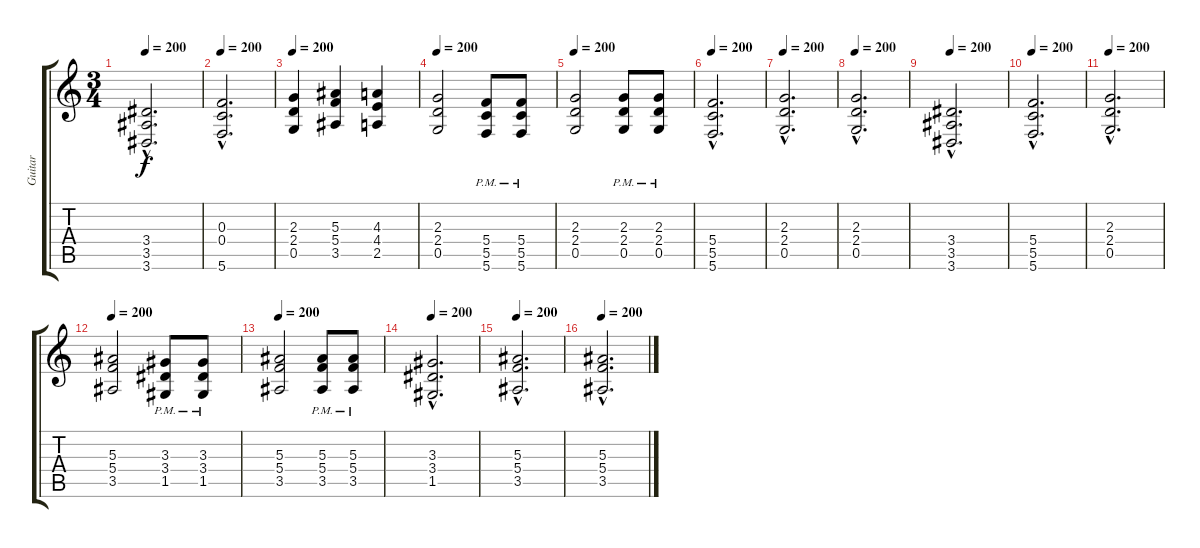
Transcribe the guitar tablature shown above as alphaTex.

\track ("Guitar" "Guitar") {instrument distortionguitar}
\staff {score tabs}
\tuning (D4 A3 F3 C3 G2 C2) {hide}
\ts (3 4)
\tempo 200
\clef g2
\ks c
(3.4{hac} 3.5{hac} 3.6{hac}).2{d dy f} |
\tempo 200
(0.3{hac} 0.4{hac} 5.6{hac}).2{d} |
\tempo 200
(2.3 2.4 0.5).4 (5.3 5.4 3.5).4 (4.3 4.4 2.5).4 |
\tempo 200
(2.3 2.4 0.5).2{volume 15 balance 8 instrument distortionguitar} (5.4{pm} 5.5{pm} 5.6{pm}).8 (5.4{pm} 5.5{pm} 5.6{pm}).8 |
\tempo 200
(2.3 2.4 0.5).2 (2.3{pm} 2.4{pm} 0.5{pm}).8 (2.3{pm} 2.4{pm} 0.5{pm}).8 |
\tempo 200
(5.4{hac} 5.5{hac} 5.6{hac}).2{d} |
\tempo 200
(2.3{hac} 2.4{hac} 0.5{hac}).2{d} |
\tempo 200
(2.3{hac} 2.4{hac} 0.5{hac}).2{d} |
\tempo 200
(3.4{hac} 3.5{hac} 3.6{hac}).2{d} |
\tempo 200
(5.4{hac} 5.5{hac} 5.6{hac}).2{d} |
\tempo 200
(2.3{hac} 2.4{hac} 0.5{hac}).2{d} |
\tempo 200
(5.3 5.4 3.5).2{volume 15 balance 8 instrument distortionguitar} (3.3{pm} 3.4{pm} 1.5{pm}).8 (3.3{pm} 3.4{pm} 1.5{pm}).8 |
\tempo 200
(5.3 5.4 3.5).2 (5.3{pm} 5.4{pm} 3.5{pm}).8 (5.3{pm} 5.4{pm} 3.5{pm}).8 |
\tempo 200
(3.3{hac} 3.4{hac} 1.5{hac}).2{d} |
\tempo 200
(5.3{hac} 5.4{hac} 3.5{hac}).2{d} |
\tempo 200
(5.3{hac} 5.4{hac} 3.5{hac}).2{d}
